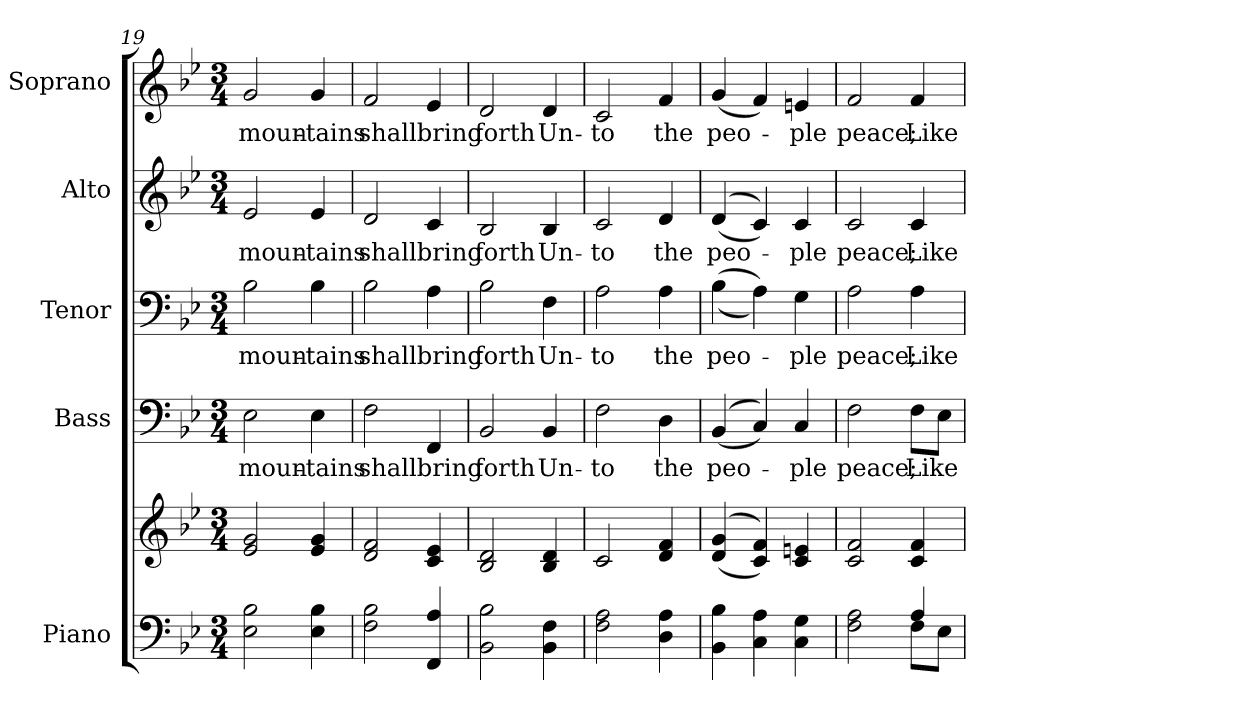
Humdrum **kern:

**kern	**kern	**kern	**text	**kern	**text	**kern	**text	**kern	**text
*part5	*part5	*part4	*part4	*part3	*part3	*part2	*part2	*part1	*part1
*staff6	*staff5	*staff4	*staff4	*staff3	*staff3	*staff2	*staff2	*staff1	*staff1
*I"Piano	*	*I"Bass	*	*I"Tenor	*	*I"Alto	*	*I"Soprano	*
*I'Pno.	*	*I'B.	*	*I'T.	*	*I'A.	*	*I'S.	*
*clefF4	*clefG2	*clefF4	*	*clefF4	*	*clefG2	*	*clefG2	*
*k[b-e-]	*k[b-e-]	*k[b-e-]	*	*k[b-e-]	*	*k[b-e-]	*	*k[b-e-]	*
*B-:	*B-:	*B-:	*	*B-:	*	*B-:	*	*B-:	*
*M3/4	*M3/4	*M3/4	*	*M3/4	*	*M3/4	*	*M3/4	*
=19	=19	=19	=19	=19	=19	=19	=19	=19	=19
!	!	!	!LO:LY:b:color=#000000	!	!	!	!	!	!
!	!	!	!	!	!LO:LY:b:color=#000000	!	!	!	!
!	!	!	!	!	!	!	!LO:LY:b:color=#000000	!	!
!	!	!	!	!	!	!	!	!	!LO:LY:b:color=#000000
2E-i\ 2B-i	2e-i/ 2gi	2E-i\	moun-	2B-i\	moun-	2e-i/	moun-	2gi/	moun-
!	!	!	!LO:LY:b:color=#000000	!	!	!	!	!	!
!	!	!	!	!	!LO:LY:b:color=#000000	!	!	!	!
!	!	!	!	!	!	!	!LO:LY:b:color=#000000	!	!
!	!	!	!	!	!	!	!	!	!LO:LY:b:color=#000000
4E-i\ 4B-i	4e-i/ 4gi	4E-i\	-tains	4B-i\	-tains	4e-i/	-tains	4gi/	-tains
=20	=20	=20	=20	=20	=20	=20	=20	=20	=20
!	!	!	!LO:LY:b:color=#000000	!	!	!	!	!	!
!	!	!	!	!	!LO:LY:b:color=#000000	!	!	!	!
!	!	!	!	!	!	!	!LO:LY:b:color=#000000	!	!
!	!	!	!	!	!	!	!	!	!LO:LY:b:color=#000000
2Fi\ 2B-i	2di/ 2fi	2Fi\	shall	2B-i\	shall	2di/	shall	2fi/	shall
!	!	!	!LO:LY:b:color=#000000	!	!	!	!	!	!
!	!	!	!	!	!LO:LY:b:color=#000000	!	!	!	!
!	!	!	!	!	!	!	!LO:LY:b:color=#000000	!	!
!	!	!	!	!	!	!	!	!	!LO:LY:b:color=#000000
4FFi/ 4Ai	4ci/ 4e-i	4FFi/	bring	4Ai\	bring	4ci/	bring	4e-i/	bring
!!LO:LB:g=z
=21	=21	=21	=21	=21	=21	=21	=21	=21	=21
!	!	!	!LO:LY:b:color=#000000	!	!	!	!	!	!
!	!	!	!	!	!LO:LY:b:color=#000000	!	!	!	!
!	!	!	!	!	!	!	!LO:LY:b:color=#000000	!	!
!	!	!	!	!	!	!	!	!	!LO:LY:b:color=#000000
2BB-i\ 2B-i	2B-i/ 2di	2BB-i/	forth	2B-i\	forth	2B-i/	forth	2di/	forth
!	!	!	!LO:LY:b:color=#000000	!	!	!	!	!	!
!	!	!	!	!	!LO:LY:b:color=#000000	!	!	!	!
!	!	!	!	!	!	!	!LO:LY:b:color=#000000	!	!
!	!	!	!	!	!	!	!	!	!LO:LY:b:color=#000000
4BB-i\ 4Fi	4B-i/ 4di	4BB-i/	Un-	4Fi\	Un-	4B-i/	Un-	4di/	Un-
=22	=22	=22	=22	=22	=22	=22	=22	=22	=22
!	!	!	!LO:LY:b:color=#000000	!	!	!	!	!	!
!	!	!	!	!	!LO:LY:b:color=#000000	!	!	!	!
!	!	!	!	!	!	!	!LO:LY:b:color=#000000	!	!
!	!	!	!	!	!	!	!	!	!LO:LY:b:color=#000000
2Fi\ 2Ai	2ci/	2Fi\	-to	2Ai\	-to	2ci/	-to	2ci/	-to
!	!	!	!LO:LY:b:color=#000000	!	!	!	!	!	!
!	!	!	!	!	!LO:LY:b:color=#000000	!	!	!	!
!	!	!	!	!	!	!	!LO:LY:b:color=#000000	!	!
!	!	!	!	!	!	!	!	!	!LO:LY:b:color=#000000
4Di\ 4Ai	4di/ 4fi	4Di\	the	4Ai\	the	4di/	the	4fi/	the
=23	=23	=23	=23	=23	=23	=23	=23	=23	=23
!	!	!	!LO:LY:b:color=#000000	!	!	!	!	!	!
!	!	!	!	!	!LO:LY:b:color=#000000	!	!	!	!
!	!	!	!	!	!	!	!LO:LY:b:color=#000000	!	!
!	!	!	!	!	!	!	!	!	!LO:LY:b:color=#000000
4BB-i\ 4B-i	((4di/ 4gi	((4BB-i/	peo-	((4B-i\	peo-	((4di/	peo-	(4gi/	peo-
4Ci\ 4Ai	4ci/ 4fi))	4Ci/))	.	4Ai\))	.	4ci/))	.	4fi/)	.
!	!	!	!LO:LY:b:color=#000000	!	!	!	!	!	!
!	!	!	!	!	!LO:LY:b:color=#000000	!	!	!	!
!	!	!	!	!	!	!	!LO:LY:b:color=#000000	!	!
!	!	!	!	!	!	!	!	!	!LO:LY:b:color=#000000
4Ci\ 4Gi	4ci/ 4eni	4Ci/	-ple	4Gi\	-ple	4ci/	-ple	4eni/	-ple
=24	=24	=24	=24	=24	=24	=24	=24	=24	=24
*^	*	*	*	*	*	*	*	*	*
!	!	!	!	!LO:LY:b:color=#000000	!	!	!	!	!	!
!	!	!	!	!	!	!LO:LY:b:color=#000000	!	!	!	!
!	!	!	!	!	!	!	!	!LO:LY:b:color=#000000	!	!
!	!	!	!	!	!	!	!	!	!	!LO:LY:b:color=#000000
2Fi\ 2Ai	2ryy	2ci/ 2fi	2Fi\	peace;	2Ai\	peace;	2ci/	peace;	2fi/	peace;
!	!	!	!	!LO:LY:b:color=#000000	!	!	!	!	!	!
!	!	!	!	!	!	!LO:LY:b:color=#000000	!	!	!	!
!	!	!	!	!	!	!	!	!LO:LY:b:color=#000000	!	!
!	!	!	!	!	!	!	!	!	!	!LO:LY:b:color=#000000
4Ai/	8Fi\L	4ci/ 4fi	8Fi\L	Like-	4Ai\	Like-	4ci/	Like-	4fi/	Like-
.	8E-i\J	.	8E-i\J	.	.	.	.	.	.	.
*v	*v	*	*	*	*	*	*	*	*	*
=	=	=	=	=	=	=	=	=	=
*-	*-	*-	*-	*-	*-	*-	*-	*-	*-
